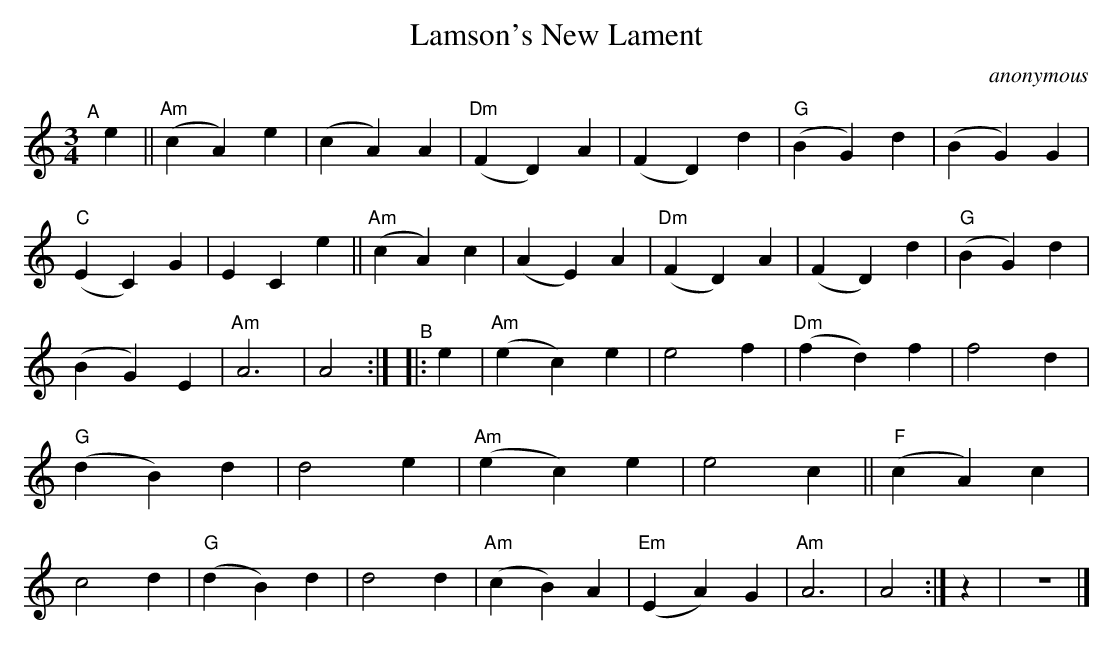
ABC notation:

X:1
T: Lamson's New Lament
C: anonymous
M: 3/4
L: 1/4
K: Am
"^A"[|] e ||\
("Am"cA)e | (cA)A | ("Dm"FD)A | (FD)d | ("G"BG)d | (BG)G | ("C"EC)G | ECe ||
("Am"cA)c | (AE)A | ("Dm"FD)A | (FD)d | ("G"BG)d | (BG)E | "Am"A3 | A2 :|
"^B"|: e |\
("Am"ec)e | e2f | ("Dm"fd)f | f2d | ("G"dB)d | d2e | ("Am"ec)e | e2c ||
("F"cA)c | c2d | ("G"dB)d | d2d | ("Am"cB)A | ("Em"EA)G | "Am"A3 | A2 :| z | z3 |]
